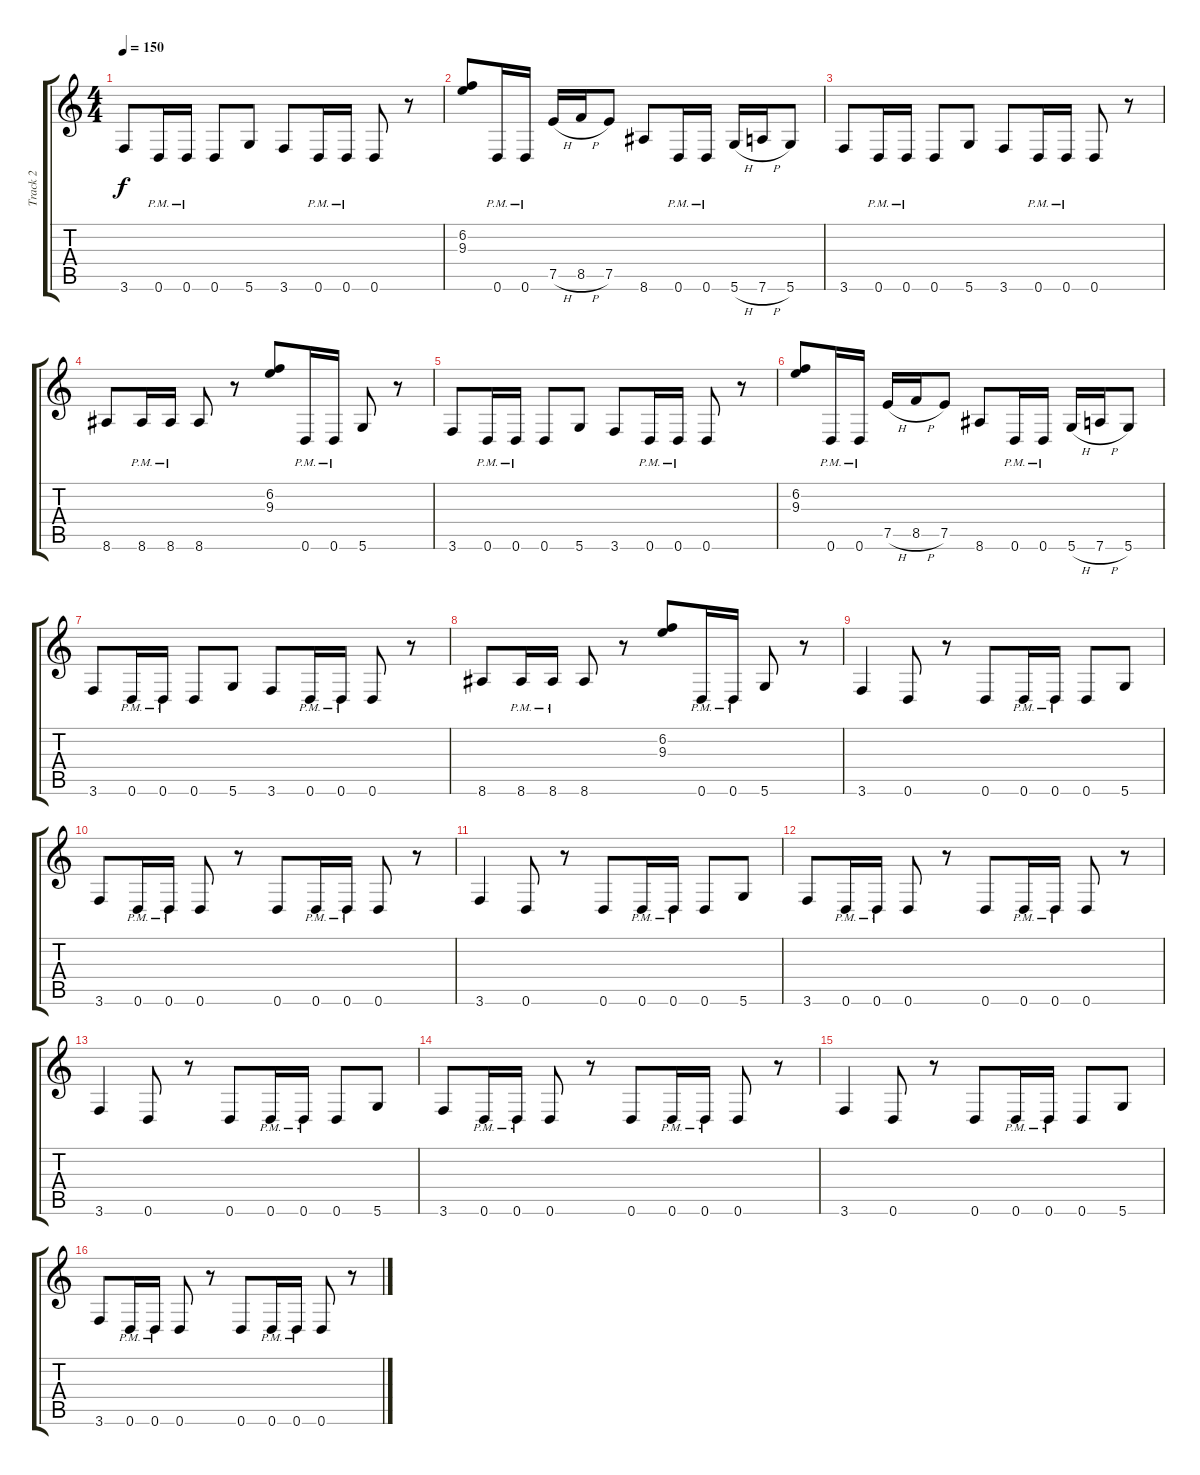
\track ("Track 2" "Track 2") {instrument distortionguitar}
\staff {score tabs}
\tuning (E4 B3 G3 D3 A2 D2) {hide}
\ts (4 4)
\tempo 150
\clef g2
\ks c
3.6.8{dy f} 0.6{pm}.16 0.6{pm}.16 0.6.8 5.6.8 3.6.8 0.6{pm}.16 0.6{pm}.16 0.6.8 r.8 |
(6.2 9.3).8 0.6{pm}.16 0.6{pm}.16 7.5{h}.16 8.5{h}.16 7.5.8 8.6.8 0.6{pm}.16 0.6{pm}.16 5.6{h}.16 7.6{h}.16 5.6.8 |
3.6.8 0.6{pm}.16 0.6{pm}.16 0.6.8 5.6.8 3.6.8 0.6{pm}.16 0.6{pm}.16 0.6.8 r.8 |
8.6.8 8.6{pm}.16 8.6{pm}.16 8.6.8 r.8 (6.2 9.3).8 0.6{pm}.16 0.6{pm}.16 5.6.8 r.8 |
3.6.8 0.6{pm}.16 0.6{pm}.16 0.6.8 5.6.8 3.6.8 0.6{pm}.16 0.6{pm}.16 0.6.8 r.8 |
(6.2 9.3).8 0.6{pm}.16 0.6{pm}.16 7.5{h}.16 8.5{h}.16 7.5.8 8.6.8 0.6{pm}.16 0.6{pm}.16 5.6{h}.16 7.6{h}.16 5.6.8 |
3.6.8 0.6{pm}.16 0.6{pm}.16 0.6.8 5.6.8 3.6.8 0.6{pm}.16 0.6{pm}.16 0.6.8 r.8 |
8.6.8 8.6{pm}.16 8.6{pm}.16 8.6.8 r.8 (6.2 9.3).8 0.6{pm}.16 0.6{pm}.16 5.6.8 r.8 |
3.6.4 0.6.8 r.8 0.6.8 0.6{pm}.16 0.6{pm}.16 0.6.8 5.6.8 |
3.6.8 0.6{pm}.16 0.6{pm}.16 0.6.8 r.8 0.6.8 0.6{pm}.16 0.6{pm}.16 0.6.8 r.8 |
3.6.4 0.6.8 r.8 0.6.8 0.6{pm}.16 0.6{pm}.16 0.6.8 5.6.8 |
3.6.8 0.6{pm}.16 0.6{pm}.16 0.6.8 r.8 0.6.8 0.6{pm}.16 0.6{pm}.16 0.6.8 r.8 |
3.6.4 0.6.8 r.8 0.6.8 0.6{pm}.16 0.6{pm}.16 0.6.8 5.6.8 |
3.6.8 0.6{pm}.16 0.6{pm}.16 0.6.8 r.8 0.6.8 0.6{pm}.16 0.6{pm}.16 0.6.8 r.8 |
3.6.4 0.6.8 r.8 0.6.8 0.6{pm}.16 0.6{pm}.16 0.6.8 5.6.8 |
3.6.8 0.6{pm}.16 0.6{pm}.16 0.6.8 r.8 0.6.8 0.6{pm}.16 0.6{pm}.16 0.6.8 r.8
